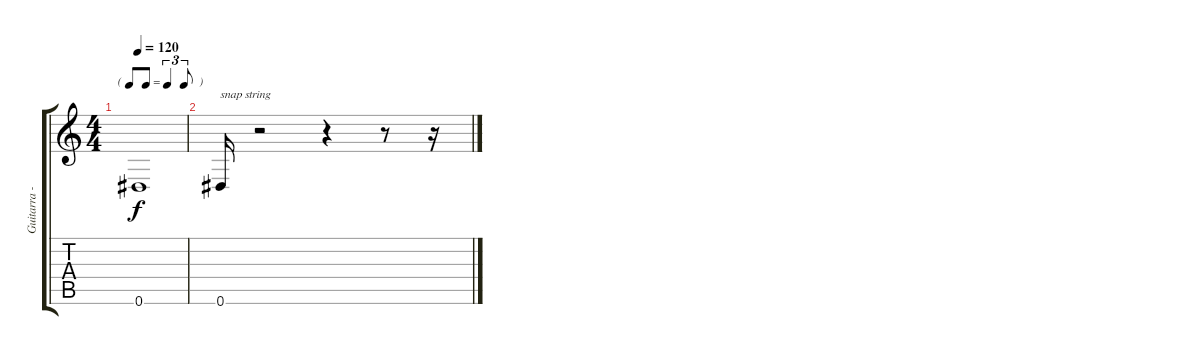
\track ("Guitarra - SRV" "Guitarra -") {instrument overdrivenguitar}
\staff {score tabs}
\tuning (Eb4 Bb3 Gb3 Db3 Ab2 Eb2) {hide}
\ts (4 4)
\tf triplet8th
\tempo 120
\clef g2
\ks c
0.6{t}.1{dy f} |
0.6.16{txt "snap string"} r.2 r.4 r.8 r.16
